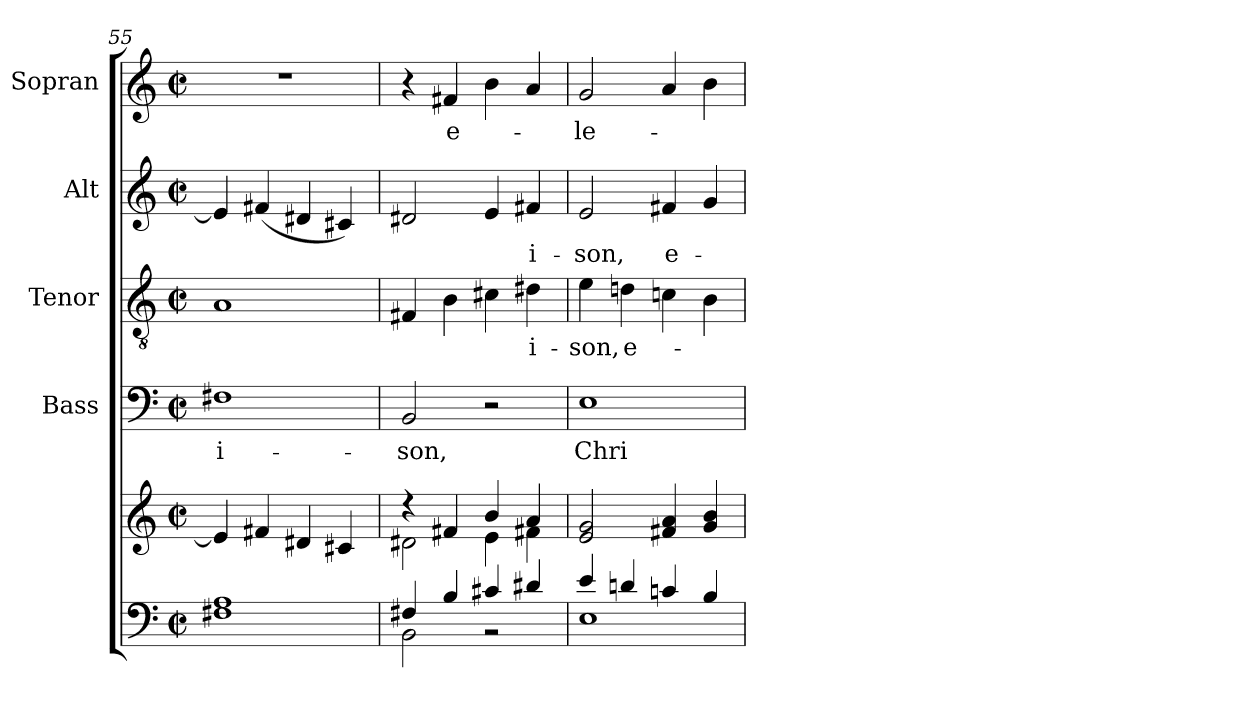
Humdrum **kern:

**kern	**kern	**kern	**text	**kern	**text	**kern	**text	**kern	**text
*part5	*part5	*part4	*part4	*part3	*part3	*part2	*part2	*part1	*part1
*staff6	*staff5	*staff4	*staff4	*staff3	*staff3	*staff2	*staff2	*staff1	*staff1
*	*	*I"Bass	*	*I"Tenor	*	*I"Alt	*	*I"Sopran	*
*	*	*I'B.	*	*I'T.	*	*I'A.	*	*I'S.	*
*clefF4	*clefG2	*clefF4	*	*clefGv2	*	*clefG2	*	*clefG2	*
*k[]	*k[]	*k[]	*	*k[]	*	*k[]	*	*k[]	*
*C:	*C:	*C:	*	*C:	*	*C:	*	*C:	*
*M2/2	*M2/2	*M2/2	*	*M2/2	*	*M2/2	*	*M2/2	*
*met(c|)	*met(c|)	*met(c|)	*	*met(c|)	*	*met(c|)	*	*met(c|)	*
=55	=55	=55	=55	=55	=55	=55	=55	=55	=55
*^	*	*	*	*	*	*	*	*	*
!	!	!	!	!LO:LY:b	!	!	!	!	!	!
1A	1F#X	4e/]	1F#X	-i-	1A	.	4e/]	.	1r	.
.	.	4f#X/	.	.	.	.	(<4f#X/	.	.	.
.	.	4d#X/	.	.	.	.	4d#X/	.	.	.
.	.	4c#X/	.	.	.	.	4c#X/)	.	.	.
=56	=56	=56	=56	=56	=56	=56	=56	=56	=56	=56
*	*	*^	*	*	*	*	*	*	*	*
!	!	!	!	!	!LO:LY:b	!	!	!	!	!	!
4F#X/	2BB\	4rcc	2d#X\	2BB/	-son,	4F#X/	.	2d#X/	.	4r	.
!	!	!	!	!	!	!	!	!	!	!	!LO:LY:b
4B/	.	4f#X/	.	.	.	4B\	.	.	.	4f#X/	e-
4c#X/	2rBB	4b/	4e\	2r	.	4c#X\	.	4e/	.	4b\	.
!	!	!	!	!	!	!	!LO:LY:b	!	!LO:LY:b	!	!
4d#X/	.	4a/	4f#X\	.	.	4d#X\	-i-	4f#X/	-i-	4a/	.
=57	=57	=57	=57	=57	=57	=57	=57	=57	=57	=57	=57
!	!	!	!	!	!LO:LY:b	!	!LO:LY:b	!	!LO:LY:b	!	!LO:LY:b
*	*	*v	*v	*	*	*	*	*	*	*	*
4e/	1E	2e/ 2g/	1E	Chri-	4e\	-son,	2e/	-son,	2g/	-le-
!	!	!	!	!	!	!LO:LY:b	!	!	!	!
4dn/	.	.	.	.	4dn\	e-	.	.	.	.
!	!	!	!	!	!	!	!	!LO:LY:b	!	!
4cn/	.	4f#X/ 4a/	.	.	4cn\	.	4f#X/	e-	4a/	.
4B/	.	4g/ 4b/	.	.	4B\	.	4g/	.	4b\	.
*v	*v	*	*	*	*	*	*	*	*	*
=	=	=	=	=	=	=	=	=	=
*-	*-	*-	*-	*-	*-	*-	*-	*-	*-
